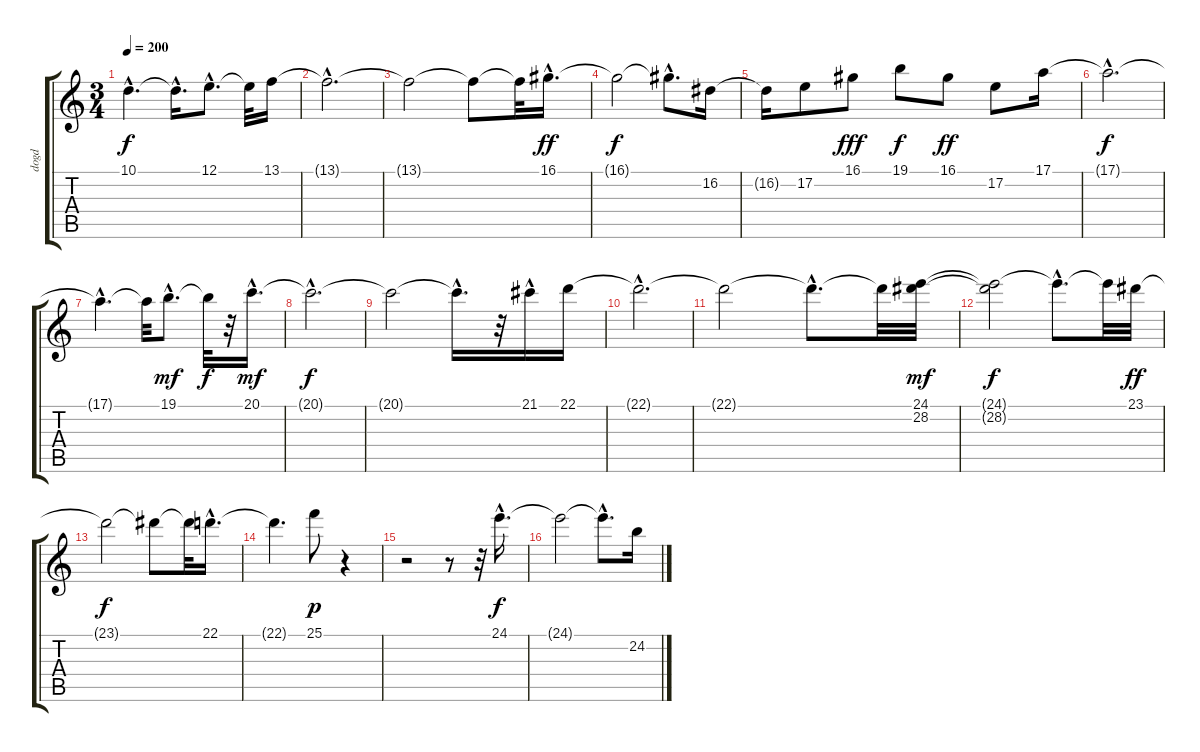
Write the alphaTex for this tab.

\track ("dogd" "dogd") {instrument flute}
\staff {score tabs}
\tuning (E4 B3 G3 D3 A2 E2) {hide}
\ts (3 4)
\tempo 200
\clef g2
\ks c
10.1{hac t}.4{d dy f} 10.1{hac t}.16{d} 12.1{hac}.8{d} 12.1{t}.32 13.1.16 |
13.1{hac t}.2{d} |
13.1{t}.2 13.1{t}.8 13.1{t}.32 16.1{hac}.16{d dy ff} |
16.1{t}.2{dy f} 16.1{hac t}.8{d} 16.2.16 |
16.2{t}.16 17.2.8 16.1.8{dy fff} 19.1.8{dy f} 16.1.8{dy ff} 17.2.8 17.1.16 |
17.1{hac t}.2{d dy f} |
17.1{hac t}.4{d} 17.1{t}.32 19.1{hac}.8{d dy mf} 19.1{t}.32{dy f} r.32 20.1{hac}.16{d dy mf} |
20.1{hac t}.2{d dy f} |
20.1{t}.2 20.1{hac t}.16{d} r.32 21.1{hac}.16 22.1.16 |
22.1{hac t}.2{d} |
22.1{t}.2 22.1{hac t}.8{d} 22.1{t}.32 (24.1 28.2).32{dy mf} |
(24.1{t} 28.2{t}).2{dy f} 24.1{hac t}.8{d} 24.1{t}.32 23.1.32{dy ff} |
23.1{t}.2{dy f} 23.1{t}.8 23.1{t}.32 22.1{hac}.16{d} |
22.1{t}.4{d} 25.1.8{dy p} r.4 |
r.2 r.8 r.32 24.1{hac}.16{d dy f} |
24.1{t}.2 24.1{hac t}.8{d} 24.2.16
